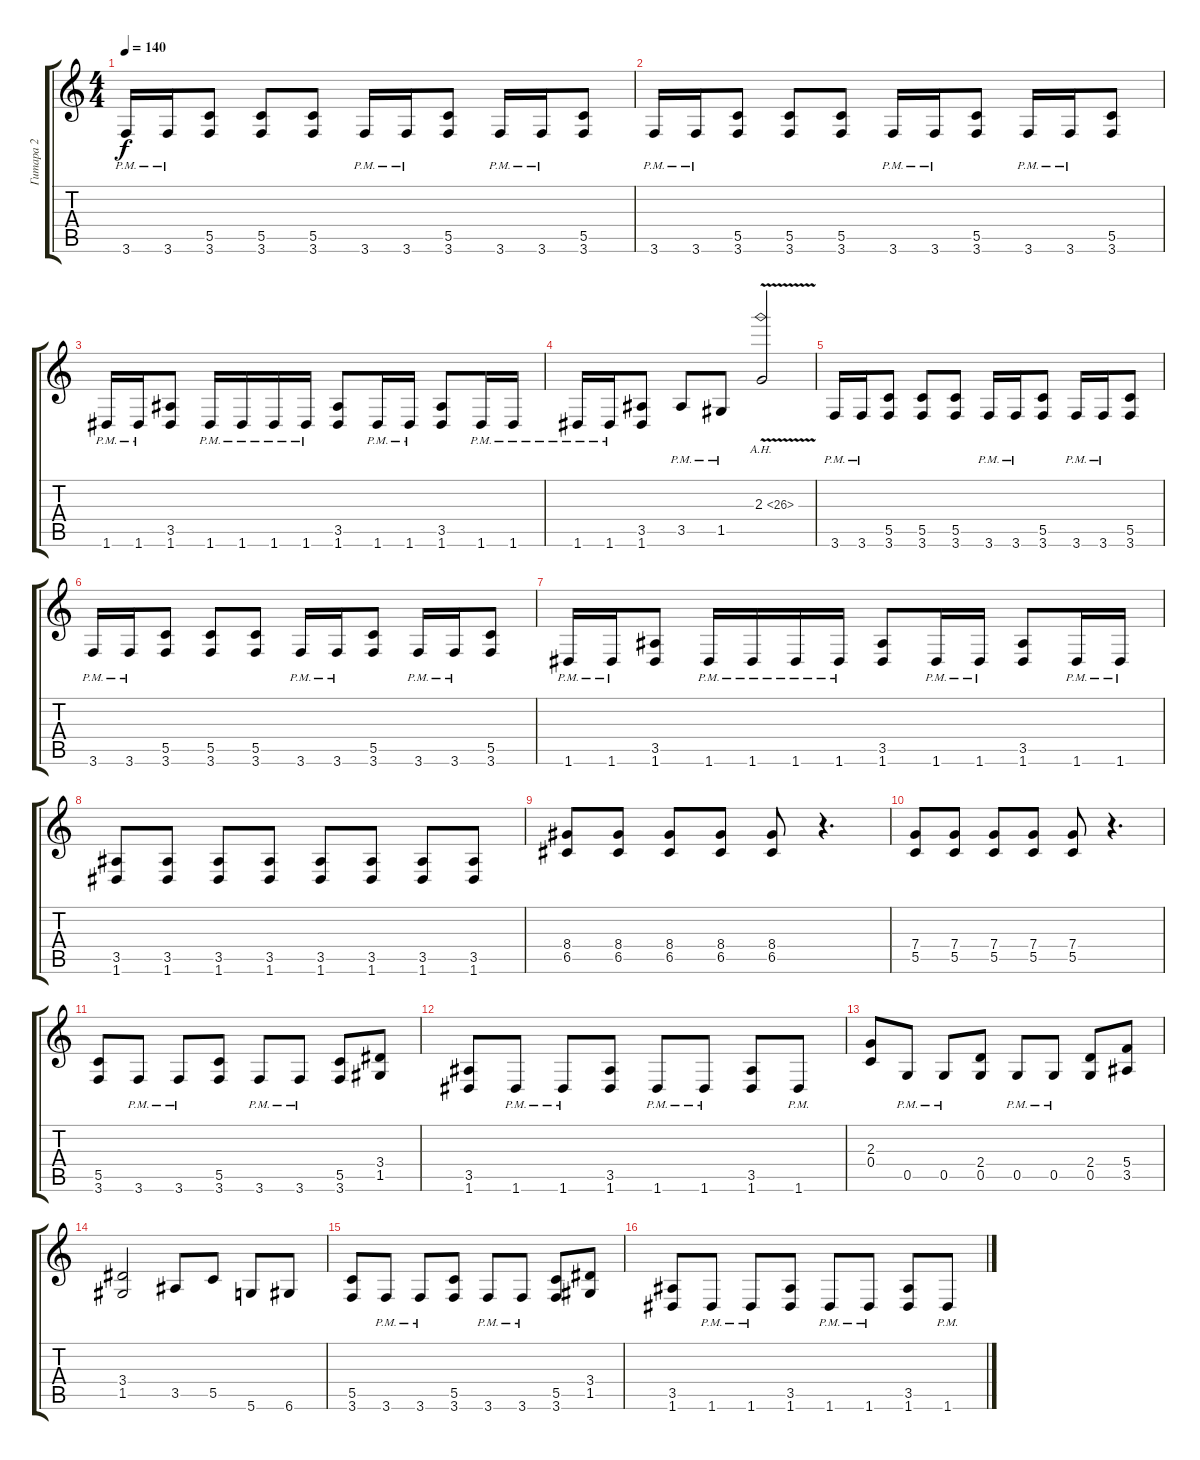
\track ("Гитара 2" "Гитара 2") {instrument overdrivenguitar}
\staff {score tabs}
\tuning (D4 A3 F3 C3 G2 D2) {hide}
\ts (4 4)
\tempo 140
\clef g2
\ks c
3.6{pm}.16{dy f} 3.6{pm}.16 (5.5 3.6).8 (5.5 3.6).8 (5.5 3.6).8 3.6{pm}.16 3.6{pm}.16 (5.5 3.6).8 3.6{pm}.16 3.6{pm}.16 (5.5 3.6).8 |
3.6{pm}.16 3.6{pm}.16 (5.5 3.6).8 (5.5 3.6).8 (5.5 3.6).8 3.6{pm}.16 3.6{pm}.16 (5.5 3.6).8 3.6{pm}.16 3.6{pm}.16 (5.5 3.6).8 |
1.6{pm}.16 1.6{pm}.16 (3.5 1.6).8 1.6{pm}.16 1.6{pm}.16 1.6{pm}.16 1.6{pm}.16 (3.5 1.6).8 1.6{pm}.16 1.6{pm}.16 (3.5 1.6).8 1.6{pm}.16 1.6{pm}.16 |
1.6{pm}.16 1.6{pm}.16 (3.5 1.6).8 3.5{pm}.8 1.5{pm}.8 2.3{ah 24 v}.2 |
3.6{pm}.16 3.6{pm}.16 (5.5 3.6).8 (5.5 3.6).8 (5.5 3.6).8 3.6{pm}.16 3.6{pm}.16 (5.5 3.6).8 3.6{pm}.16 3.6{pm}.16 (5.5 3.6).8 |
3.6{pm}.16 3.6{pm}.16 (5.5 3.6).8 (5.5 3.6).8 (5.5 3.6).8 3.6{pm}.16 3.6{pm}.16 (5.5 3.6).8 3.6{pm}.16 3.6{pm}.16 (5.5 3.6).8 |
1.6{pm}.16 1.6{pm}.16 (3.5 1.6).8 1.6{pm}.16 1.6{pm}.16 1.6{pm}.16 1.6{pm}.16 (3.5 1.6).8 1.6{pm}.16 1.6{pm}.16 (3.5 1.6).8 1.6{pm}.16 1.6{pm}.16 |
(3.5 1.6).8 (3.5 1.6).8 (3.5 1.6).8 (3.5 1.6).8 (3.5 1.6).8 (3.5 1.6).8 (3.5 1.6).8 (3.5 1.6).8 |
(8.4 6.5).8 (8.4 6.5).8 (8.4 6.5).8 (8.4 6.5).8 (8.4 6.5).8 r.4{d} |
(7.4 5.5).8 (7.4 5.5).8 (7.4 5.5).8 (7.4 5.5).8 (7.4 5.5).8 r.4{d} |
(5.5 3.6).8 3.6{pm}.8 3.6{pm}.8 (5.5 3.6).8 3.6{pm}.8 3.6{pm}.8 (5.5 3.6).8 (3.4 1.5).8 |
(3.5 1.6).8 1.6{pm}.8 1.6{pm}.8 (3.5 1.6).8 1.6{pm}.8 1.6{pm}.8 (3.5 1.6).8 1.6{pm}.8 |
(2.3 0.4).8 0.5{pm}.8 0.5{pm}.8 (2.4 0.5).8 0.5{pm}.8 0.5{pm}.8 (2.4 0.5).8 (5.4 3.5).8 |
(3.4 1.5).2 3.5.8 5.5.8 5.6.8 6.6.8 |
(5.5 3.6).8 3.6{pm}.8 3.6{pm}.8 (5.5 3.6).8 3.6{pm}.8 3.6{pm}.8 (5.5 3.6).8 (3.4 1.5).8 |
(3.5 1.6).8 1.6{pm}.8 1.6{pm}.8 (3.5 1.6).8 1.6{pm}.8 1.6{pm}.8 (3.5 1.6).8 1.6{pm}.8
